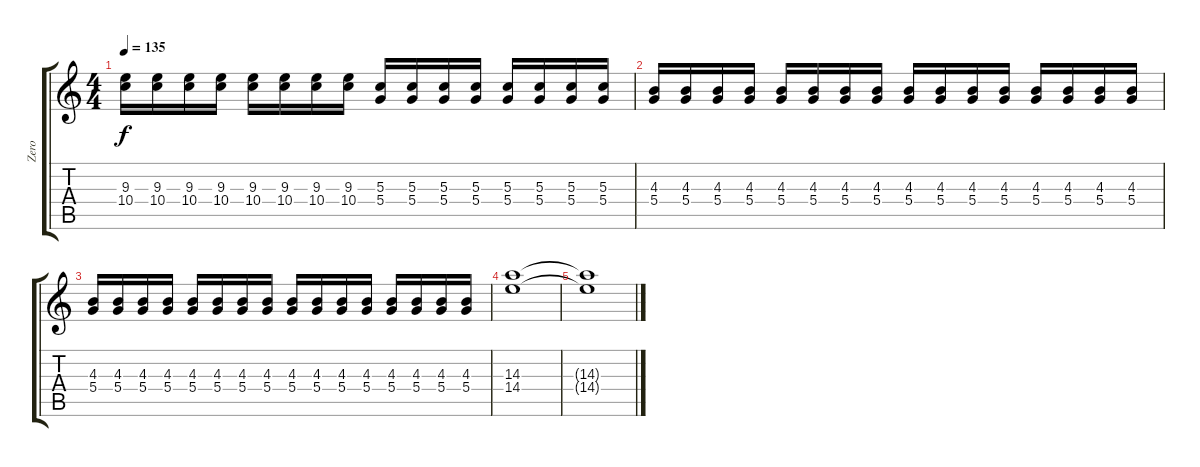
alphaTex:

\track ("Zero" "Zero") {instrument distortionguitar}
\staff {score tabs}
\tuning (E4 B3 G3 D3 A2 E2) {hide}
\ts (4 4)
\tempo 135
\clef g2
\ks c
(9.3 10.4).16{dy f} (9.3 10.4).16 (9.3 10.4).16 (9.3 10.4).16 (9.3 10.4).16 (9.3 10.4).16 (9.3 10.4).16 (9.3 10.4).16 (5.3 5.4).16 (5.3 5.4).16 (5.3 5.4).16 (5.3 5.4).16 (5.3 5.4).16 (5.3 5.4).16 (5.3 5.4).16 (5.3 5.4).16 |
(4.3 5.4).16 (4.3 5.4).16 (4.3 5.4).16 (4.3 5.4).16 (4.3 5.4).16 (4.3 5.4).16 (4.3 5.4).16 (4.3 5.4).16 (4.3 5.4).16 (4.3 5.4).16 (4.3 5.4).16 (4.3 5.4).16 (4.3 5.4).16 (4.3 5.4).16 (4.3 5.4).16 (4.3 5.4).16 |
(4.3 5.4).16 (4.3 5.4).16 (4.3 5.4).16 (4.3 5.4).16 (4.3 5.4).16 (4.3 5.4).16 (4.3 5.4).16 (4.3 5.4).16 (4.3 5.4).16 (4.3 5.4).16 (4.3 5.4).16 (4.3 5.4).16 (4.3 5.4).16 (4.3 5.4).16 (4.3 5.4).16 (4.3 5.4).16 |
(14.3 14.4).1 |
(14.3{t} 14.4{t}).1
